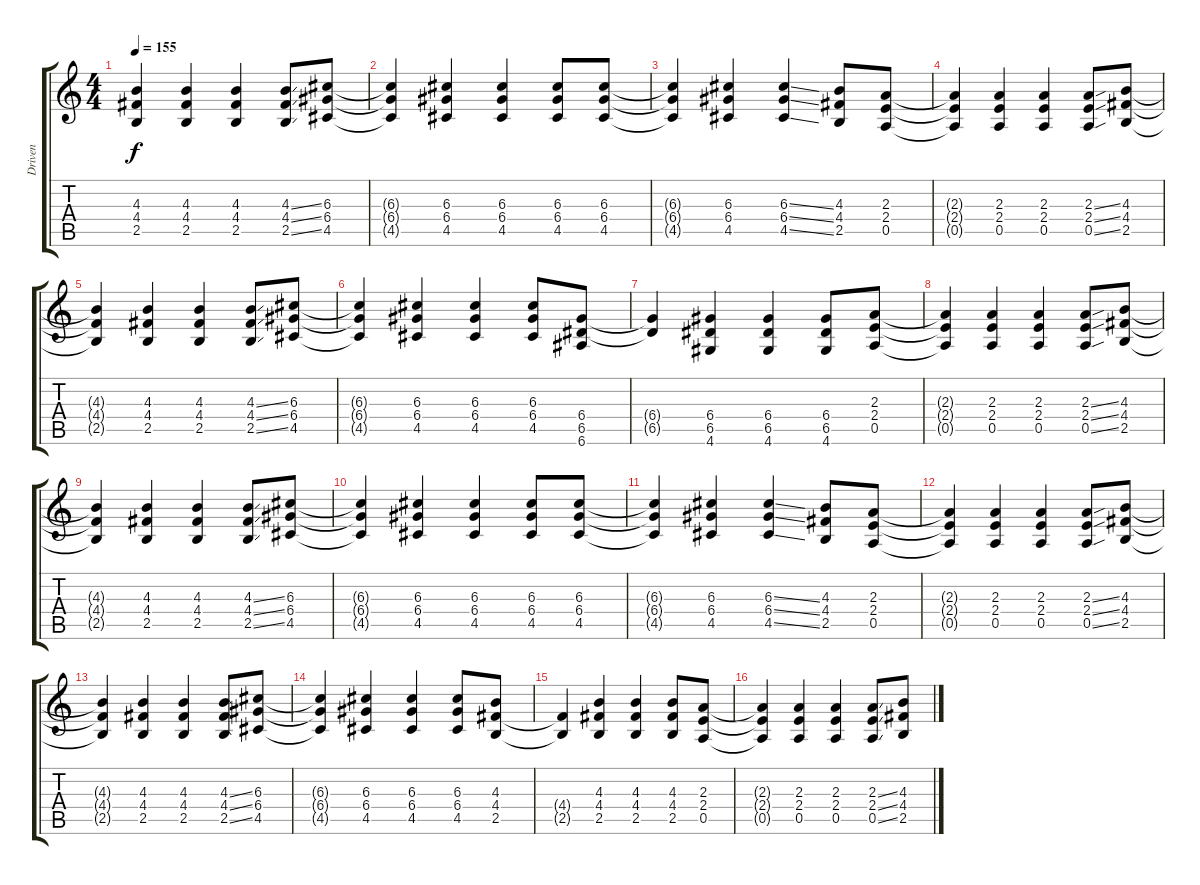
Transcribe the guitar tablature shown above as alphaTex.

\track ("Driven" "Driven") {instrument overdrivenguitar}
\staff {score tabs}
\tuning (E4 B3 G3 D3 A2 E2) {hide}
\ts (4 4)
\tempo 155
\clef g2
\ks c
(4.3{t} 4.4{t} 2.5{t}).4{dy f} (4.3 4.4 2.5).4 (4.3 4.4 2.5).4 (4.3{ss} 4.4{ss} 2.5{ss}).8 (6.3 6.4 4.5).8 |
(6.3{t} 6.4{t} 4.5{t}).4 (6.3 6.4 4.5).4 (6.3 6.4 4.5).4 (6.3 6.4 4.5).8 (6.3 6.4 4.5).8 |
(6.3{t} 6.4{t} 4.5{t}).4 (6.3 6.4 4.5).4 (6.3{ss} 6.4{ss} 4.5{ss}).4 (4.3 4.4 2.5).8 (2.3 2.4 0.5).8 |
(2.3{t} 2.4{t} 0.5{t}).4 (2.3 2.4 0.5).4 (2.3 2.4 0.5).4 (2.3{ss} 2.4{ss} 0.5{ss}).8 (4.3 4.4 2.5).8 |
(4.3{t} 4.4{t} 2.5{t}).4 (4.3 4.4 2.5).4 (4.3 4.4 2.5).4 (4.3{ss} 4.4{ss} 2.5{ss}).8 (6.3 6.4 4.5).8 |
(6.3{t} 6.4{t} 4.5{t}).4 (6.3 6.4 4.5).4 (6.3 6.4 4.5).4 (6.3 6.4 4.5).8 (6.4 6.5 6.6).8 |
(6.4{t} 6.5{t}).4 (6.4 6.5 4.6).4 (6.4 6.5 4.6).4 (6.4 6.5 4.6).8 (2.3 2.4 0.5).8 |
(2.3{t} 2.4{t} 0.5{t}).4 (2.3 2.4 0.5).4 (2.3 2.4 0.5).4 (2.3{ss} 2.4{ss} 0.5{ss}).8 (4.3 4.4 2.5).8 |
(4.3{t} 4.4{t} 2.5{t}).4 (4.3 4.4 2.5).4 (4.3 4.4 2.5).4 (4.3{ss} 4.4{ss} 2.5{ss}).8 (6.3 6.4 4.5).8 |
(6.3{t} 6.4{t} 4.5{t}).4 (6.3 6.4 4.5).4 (6.3 6.4 4.5).4 (6.3 6.4 4.5).8 (6.3 6.4 4.5).8 |
(6.3{t} 6.4{t} 4.5{t}).4 (6.3 6.4 4.5).4 (6.3{ss} 6.4{ss} 4.5{ss}).4 (4.3 4.4 2.5).8 (2.3 2.4 0.5).8 |
(2.3{t} 2.4{t} 0.5{t}).4 (2.3 2.4 0.5).4 (2.3 2.4 0.5).4 (2.3{ss} 2.4{ss} 0.5{ss}).8 (4.3 4.4 2.5).8 |
(4.3{t} 4.4{t} 2.5{t}).4 (4.3 4.4 2.5).4 (4.3 4.4 2.5).4 (4.3{ss} 4.4{ss} 2.5{ss}).8 (6.3 6.4 4.5).8 |
(6.3{t} 6.4{t} 4.5{t}).4 (6.3 6.4 4.5).4 (6.3 6.4 4.5).4 (6.3 6.4 4.5).8 (4.3 4.4 2.5).8 |
(4.4{t} 2.5{t}).4 (4.3 4.4 2.5).4 (4.3 4.4 2.5).4 (4.3 4.4 2.5).8 (2.3 2.4 0.5).8 |
(2.3{t} 2.4{t} 0.5{t}).4 (2.3 2.4 0.5).4 (2.3 2.4 0.5).4 (2.3{ss} 2.4{ss} 0.5{ss}).8 (4.3 4.4 2.5).8
